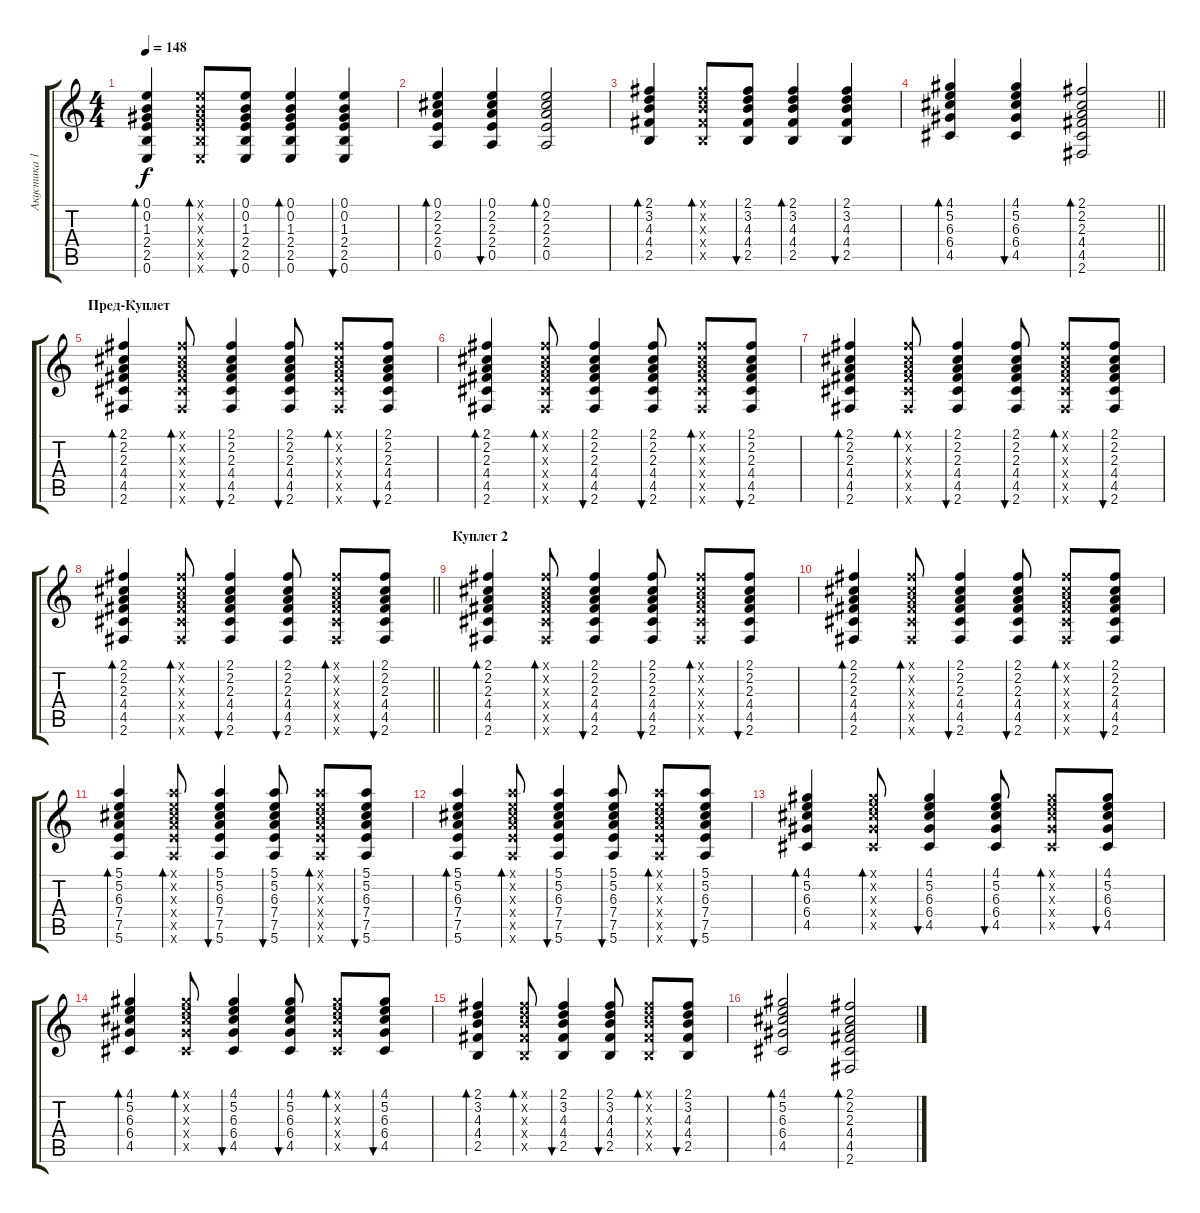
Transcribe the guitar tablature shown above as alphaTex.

\track ("Акустика 1" "Акустика 1") {instrument acousticguitarsteel}
\staff {score tabs}
\tuning (E4 B3 G3 D3 A2 E2) {hide}
\ts (4 4)
\tempo 148
\clef g2
\ks c
(0.1 0.2 1.3 2.4 2.5 0.6).4{bd 30 dy f} (0.1{x} 0.2{x} 1.3{x} 2.4{x} 2.5{x} 0.6{x}).8{bd 30} (0.1 0.2 1.3 2.4 2.5 0.6).8{bu 30} (0.1 0.2 1.3 2.4 2.5 0.6).4{bd 30} (0.1 0.2 1.3 2.4 2.5 0.6).4{bu 30} |
(0.1 2.2 2.3 2.4 0.5).4{bd 30} (0.1 2.2 2.3 2.4 0.5).4{bu 30} (0.1 2.2 2.3 2.4 0.5).2{bd 30} |
(2.1 3.2 4.3 4.4 2.5).4{bd 30} (2.1{x} 3.2{x} 4.3{x} 4.4{x} 2.5{x}).8{bd 30} (2.1 3.2 4.3 4.4 2.5).8{bu 30} (2.1 3.2 4.3 4.4 2.5).4{bd 30} (2.1 3.2 4.3 4.4 2.5).4{bu 30} |
\barLineRight lightlight
(4.1 5.2 6.3 6.4 4.5).4{bd 30} (4.1 5.2 6.3 6.4 4.5).4{bu 30} (2.1 2.2 2.3 4.4 4.5 2.6).2{bd 30} |
\section ("" "Пред-Куплет")
(2.1 2.2 2.3 4.4 4.5 2.6).4{bd 30} (2.1{x} 2.2{x} 2.3{x} 4.4{x} 4.5{x} 2.6{x}).8{bd 30} (2.1 2.2 2.3 4.4 4.5 2.6).4{bu 30} (2.1 2.2 2.3 4.4 4.5 2.6).8{bu 30} (2.1{x} 2.2{x} 2.3{x} 4.4{x} 4.5{x} 2.6{x}).8{bd 30} (2.1 2.2 2.3 4.4 4.5 2.6).8{bu 30} |
(2.1 2.2 2.3 4.4 4.5 2.6).4{bd 30} (2.1{x} 2.2{x} 2.3{x} 4.4{x} 4.5{x} 2.6{x}).8{bd 30} (2.1 2.2 2.3 4.4 4.5 2.6).4{bu 30} (2.1 2.2 2.3 4.4 4.5 2.6).8{bu 30} (2.1{x} 2.2{x} 2.3{x} 4.4{x} 4.5{x} 2.6{x}).8{bd 30} (2.1 2.2 2.3 4.4 4.5 2.6).8{bu 30} |
(2.1 2.2 2.3 4.4 4.5 2.6).4{bd 30} (2.1{x} 2.2{x} 2.3{x} 4.4{x} 4.5{x} 2.6{x}).8{bd 30} (2.1 2.2 2.3 4.4 4.5 2.6).4{bu 30} (2.1 2.2 2.3 4.4 4.5 2.6).8{bu 30} (2.1{x} 2.2{x} 2.3{x} 4.4{x} 4.5{x} 2.6{x}).8{bd 30} (2.1 2.2 2.3 4.4 4.5 2.6).8{bu 30} |
\barLineRight lightlight
(2.1 2.2 2.3 4.4 4.5 2.6).4{bd 30} (2.1{x} 2.2{x} 2.3{x} 4.4{x} 4.5{x} 2.6{x}).8{bd 30} (2.1 2.2 2.3 4.4 4.5 2.6).4{bu 30} (2.1 2.2 2.3 4.4 4.5 2.6).8{bu 30} (2.1{x} 2.2{x} 2.3{x} 4.4{x} 4.5{x} 2.6{x}).8{bd 30} (2.1 2.2 2.3 4.4 4.5 2.6).8{bu 30} |
\section ("" "Куплет 2")
(2.1 2.2 2.3 4.4 4.5 2.6).4{bd 30} (2.1{x} 2.2{x} 2.3{x} 4.4{x} 4.5{x} 2.6{x}).8{bd 30} (2.1 2.2 2.3 4.4 4.5 2.6).4{bu 30} (2.1 2.2 2.3 4.4 4.5 2.6).8{bu 30} (2.1{x} 2.2{x} 2.3{x} 4.4{x} 4.5{x} 2.6{x}).8{bd 30} (2.1 2.2 2.3 4.4 4.5 2.6).8{bu 30} |
(2.1 2.2 2.3 4.4 4.5 2.6).4{bd 30} (2.1{x} 2.2{x} 2.3{x} 4.4{x} 4.5{x} 2.6{x}).8{bd 30} (2.1 2.2 2.3 4.4 4.5 2.6).4{bu 30} (2.1 2.2 2.3 4.4 4.5 2.6).8{bu 30} (2.1{x} 2.2{x} 2.3{x} 4.4{x} 4.5{x} 2.6{x}).8{bd 30} (2.1 2.2 2.3 4.4 4.5 2.6).8{bu 30} |
(5.1 5.2 6.3 7.4 7.5 5.6).4{bd 30} (5.1{x} 5.2{x} 6.3{x} 7.4{x} 7.5{x} 5.6{x}).8{bd 30} (5.1 5.2 6.3 7.4 7.5 5.6).4{bu 30} (5.1 5.2 6.3 7.4 7.5 5.6).8{bu 30} (5.1{x} 5.2{x} 6.3{x} 7.4{x} 7.5{x} 5.6{x}).8{bd 30} (5.1 5.2 6.3 7.4 7.5 5.6).8{bu 30} |
(5.1 5.2 6.3 7.4 7.5 5.6).4{bd 30} (5.1{x} 5.2{x} 6.3{x} 7.4{x} 7.5{x} 5.6{x}).8{bd 30} (5.1 5.2 6.3 7.4 7.5 5.6).4{bu 30} (5.1 5.2 6.3 7.4 7.5 5.6).8{bu 30} (5.1{x} 5.2{x} 6.3{x} 7.4{x} 7.5{x} 5.6{x}).8{bd 30} (5.1 5.2 6.3 7.4 7.5 5.6).8{bu 30} |
(4.1 5.2 6.3 6.4 4.5).4{bd 30} (4.1{x} 5.2{x} 6.3{x} 6.4{x} 4.5{x}).8{bd 30} (4.1 5.2 6.3 6.4 4.5).4{bu 30} (4.1 5.2 6.3 6.4 4.5).8{bu 30} (4.1{x} 5.2{x} 6.3{x} 6.4{x} 4.5{x}).8{bd 30} (4.1 5.2 6.3 6.4 4.5).8{bu 30} |
(4.1 5.2 6.3 6.4 4.5).4{bd 30} (4.1{x} 5.2{x} 6.3{x} 6.4{x} 4.5{x}).8{bd 30} (4.1 5.2 6.3 6.4 4.5).4{bu 30} (4.1 5.2 6.3 6.4 4.5).8{bu 30} (4.1{x} 5.2{x} 6.3{x} 6.4{x} 4.5{x}).8{bd 30} (4.1 5.2 6.3 6.4 4.5).8{bu 30} |
(2.1 3.2 4.3 4.4 2.5).4{bd 30} (2.1{x} 3.2{x} 4.3{x} 4.4{x} 2.5{x}).8{bd 30} (2.1 3.2 4.3 4.4 2.5).4{bu 30} (2.1 3.2 4.3 4.4 2.5).8{bu 30} (2.1{x} 3.2{x} 4.3{x} 4.4{x} 2.5{x}).8{bd 30} (2.1 3.2 4.3 4.4 2.5).8{bu 30} |
(4.1 5.2 6.3 6.4 4.5).2{bd 30} (2.1 2.2 2.3 4.4 4.5 2.6).2{bd 30}
